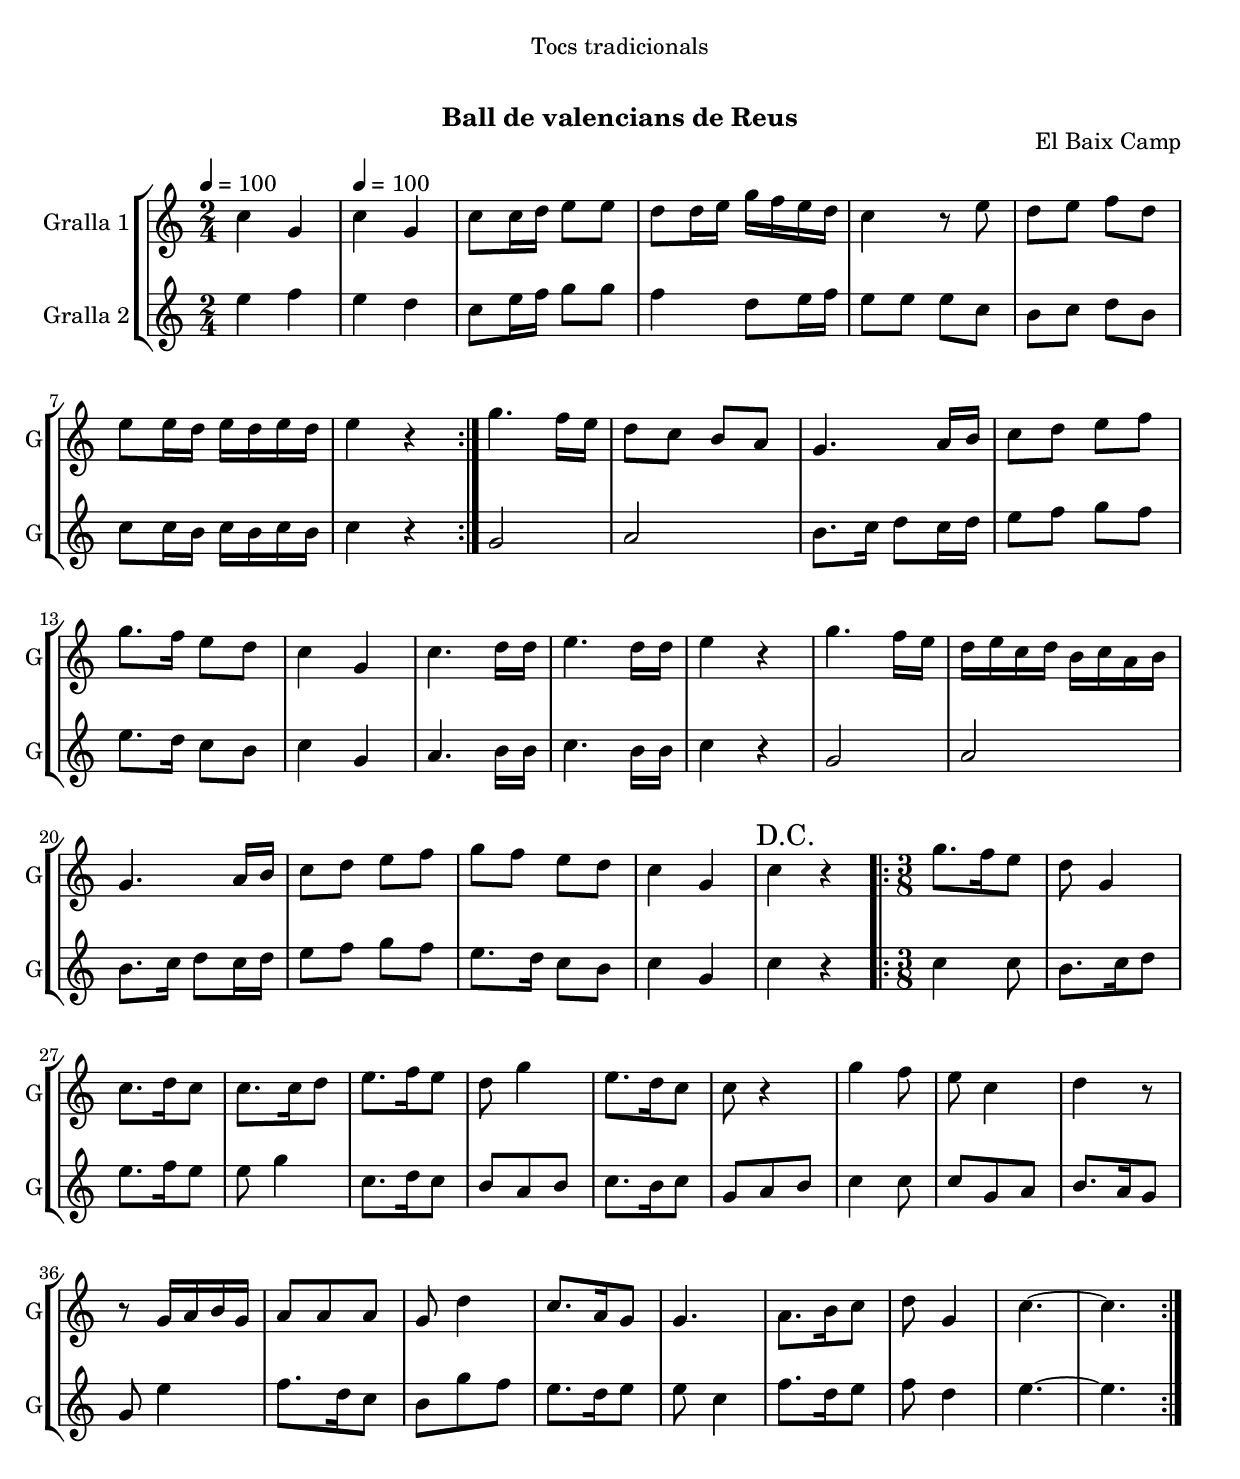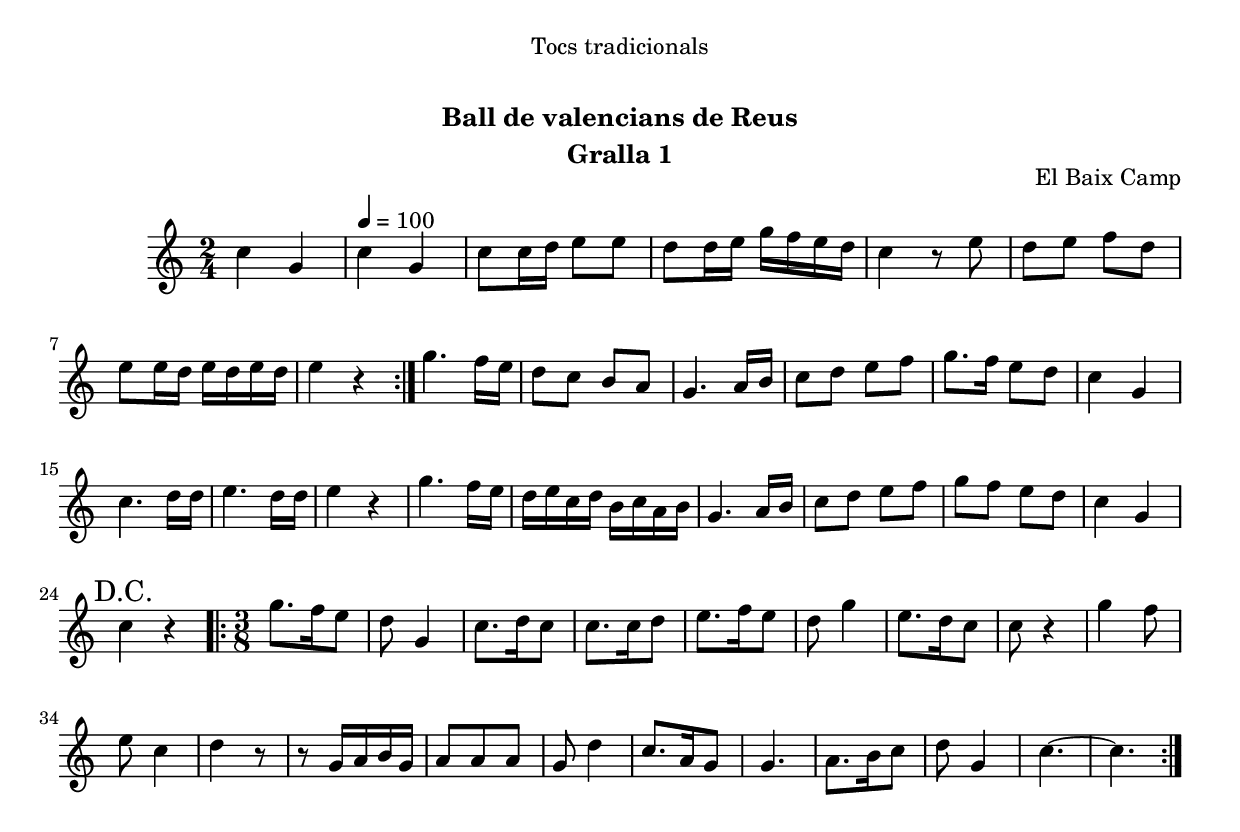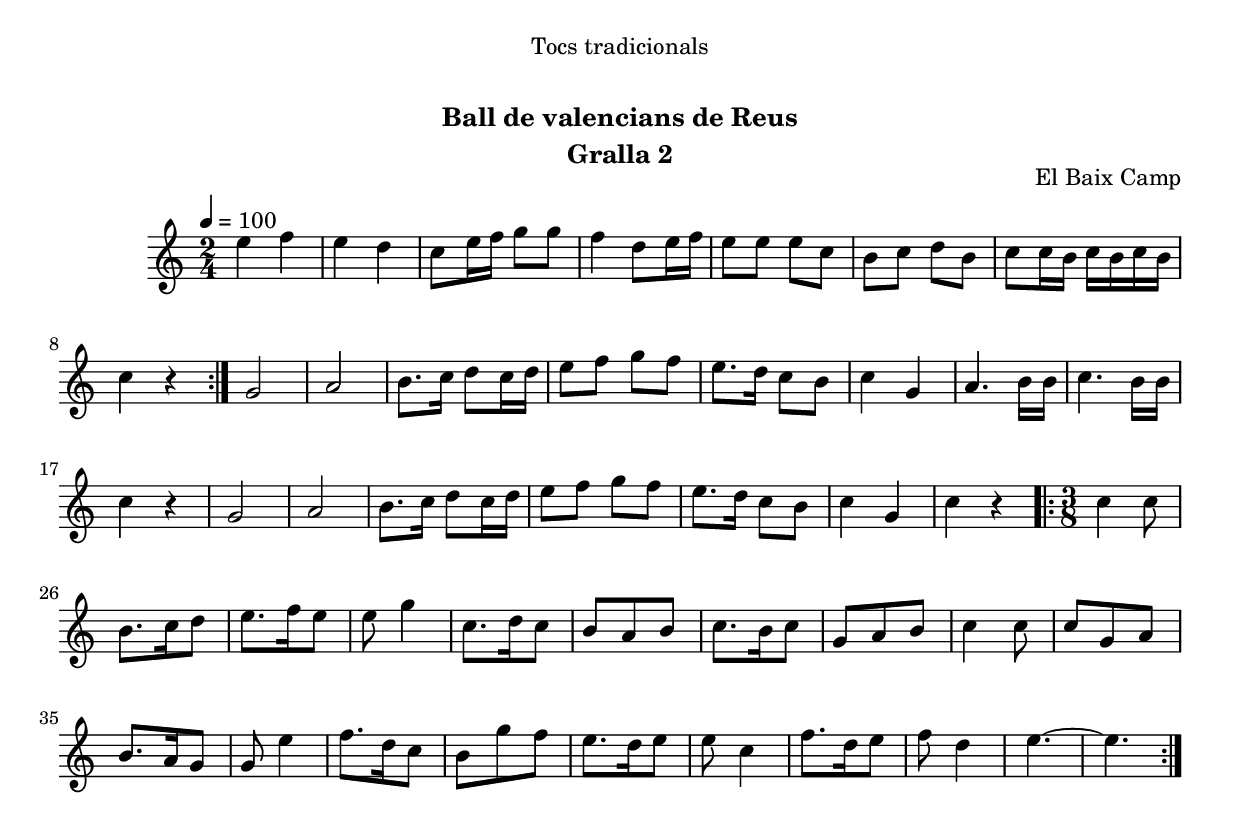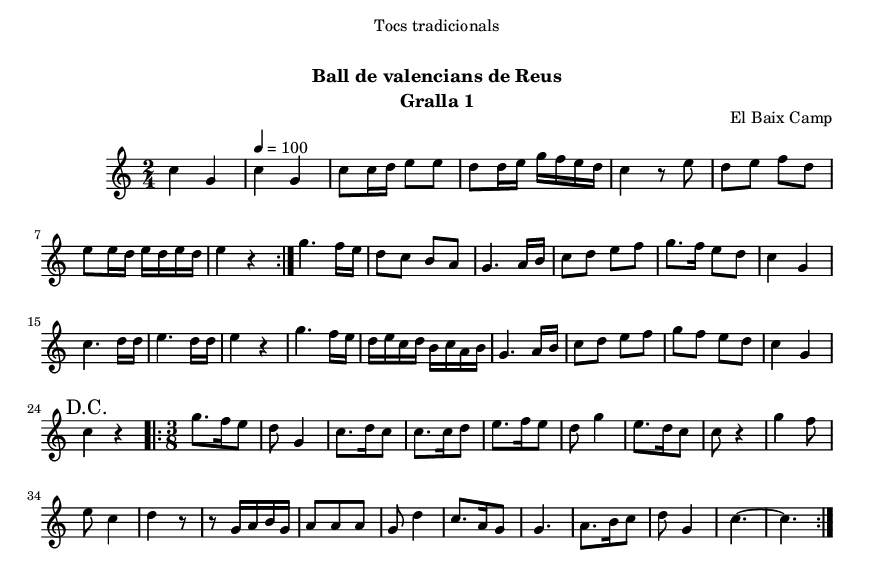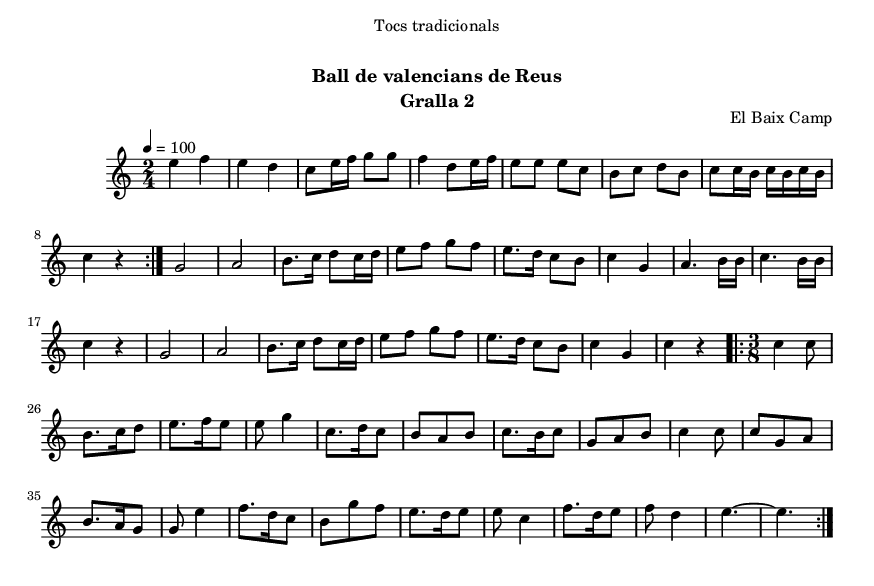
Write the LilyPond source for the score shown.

\version "2.16.0"

\header {
  dedication="Tocs tradicionals"
  title="  "
  subtitle="Ball de valencians de Reus"
  subsubtitle=""
  poet=""
  meter=""
  piece=""
  composer=""
  arranger=""
  opus="El Baix Camp"
  instrument=""
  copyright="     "
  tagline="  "
}

liniaroAa =
\relative c''
{
  \clef treble
  \key c \major
  \time 2/4
  \repeat volta 2 { c4 g \tempo 4 = 100  |
  c4 g  |
  c8 c16 d e8 e  |
  d8 d16 e g f e d  |
  %05
  c4 r8 e  |
  d8 e f d  |
  e8 e16 d e d e d  |
  e4 r  | }
  g4. f16 e  |
  %10
  d8 c b a  |
  g4. a16 b  |
  c8 d e f  |
  g8. f16 e8 d  |
  c4 g  |
  %15
  c4. d16 d  |
  e4. d16 d  |
  e4 r  |
  g4. f16 e  |
  d16 e c d b c a b  |
  %20
  g4. a16 b  |
  c8 d e f  |
  g8 f e d  |
  c4 g  |
  \mark "D.C." c4 r  |
  %25
  \time 3/8   \repeat volta 2 { g'8. f16 e8  |
  d8 g,4  |
  c8. d16 c8  |
  c8. c16 d8  |
  e8. f16 e8  |
  %30
  d8 g4  |
  e8. d16 c8  |
  c8 r4  |
  g'4 f8  |
  e8 c4  |
  %35
  d4 r8  |
  r8 g,16 a b g  |
  a8 a a  |
  g8 d'4  |
  c8. a16 g8  |
  %40
  g4.  |
  a8. b16 c8  |
  d8 g,4  |
  c4. ~  |
  c4.  | }
}

liniaroAb =
\relative e''
{
  \tempo 4 = 100
  \clef treble
  \key c \major
  \time 2/4
  \repeat volta 2 { e4 f  |
  e4 d  |
  c8 e16 f g8 g  |
  f4 d8 e16 f  |
  %05
  e8 e e c  |
  b8 c d b  |
  c8 c16 b c b c b  |
  c4 r  | }
  g2  |
  %10
  a2  |
  b8. c16 d8 c16 d  |
  e8 f g f  |
  e8. d16 c8 b  |
  c4 g  |
  %15
  a4. b16 b  |
  c4. b16 b  |
  c4 r  |
  g2  |
  a2  |
  %20
  b8. c16 d8 c16 d  |
  e8 f g f  |
  e8. d16 c8 b  |
  c4 g  |
  c4 r  |
  %25
  \time 3/8   \repeat volta 2 { c4 c8  |
  b8. c16 d8  |
  e8. f16 e8  |
  e8 g4  |
  c,8. d16 c8  |
  %30
  b8 a b  |
  c8. b16 c8  |
  g8 a b  |
  c4 c8  |
  c8 g a  |
  %35
  b8. a16 g8  |
  g8 e'4  |
  f8. d16 c8  |
  b8 g' f  |
  e8. d16 e8  |
  %40
  e8 c4  |
  f8. d16 e8  |
  f8 d4  |
  e4. ~  |
  e4.  | }
}

\book {

\paper {
  print-page-number = false
}

\bookpart {
  \score {
    \new StaffGroup {
      \override Score.RehearsalMark #'self-alignment-X = #LEFT
      <<
        \new Staff \with {instrumentName = #"Gralla 1" shortInstrumentName = #"G"} \liniaroAa
        \new Staff \with {instrumentName = #"Gralla 2" shortInstrumentName = #"G"} \liniaroAb
      >>
    }
    \layout {}
  }\score { \unfoldRepeats
    \new StaffGroup {
      \override Score.RehearsalMark #'self-alignment-X = #LEFT
      <<
        \new Staff \with {instrumentName = #"Gralla 1" shortInstrumentName = #"G"} \liniaroAa
        \new Staff \with {instrumentName = #"Gralla 2" shortInstrumentName = #"G"} \liniaroAb
      >>
    }
    \midi {}
  }
}

\bookpart {
  \header {instrument="Gralla 1"}
  \score {
    \new StaffGroup {
      \override Score.RehearsalMark #'self-alignment-X = #LEFT
      <<
        \new Staff \liniaroAa
      >>
    }
    \layout {}
  }\score { \unfoldRepeats
    \new StaffGroup {
      \override Score.RehearsalMark #'self-alignment-X = #LEFT
      <<
        \new Staff \liniaroAa
      >>
    }
    \midi {}
  }
}

\bookpart {
  \header {instrument="Gralla 2"}
  \score {
    \new StaffGroup {
      \override Score.RehearsalMark #'self-alignment-X = #LEFT
      <<
        \new Staff \liniaroAb
      >>
    }
    \layout {}
  }\score { \unfoldRepeats
    \new StaffGroup {
      \override Score.RehearsalMark #'self-alignment-X = #LEFT
      <<
        \new Staff \liniaroAb
      >>
    }
    \midi {}
  }
}

}

\book {

\paper {
  print-page-number = false
  #(set-paper-size "a6landscape")
  #(layout-set-staff-size 14)
}

\bookpart {
  \header {instrument="Gralla 1"}
  \score {
    \new StaffGroup {
      \override Score.RehearsalMark #'self-alignment-X = #LEFT
      <<
        \new Staff \liniaroAa
      >>
    }
    \layout {}
  }
}

\bookpart {
  \header {instrument="Gralla 2"}
  \score {
    \new StaffGroup {
      \override Score.RehearsalMark #'self-alignment-X = #LEFT
      <<
        \new Staff \liniaroAb
      >>
    }
    \layout {}
  }
}

}

